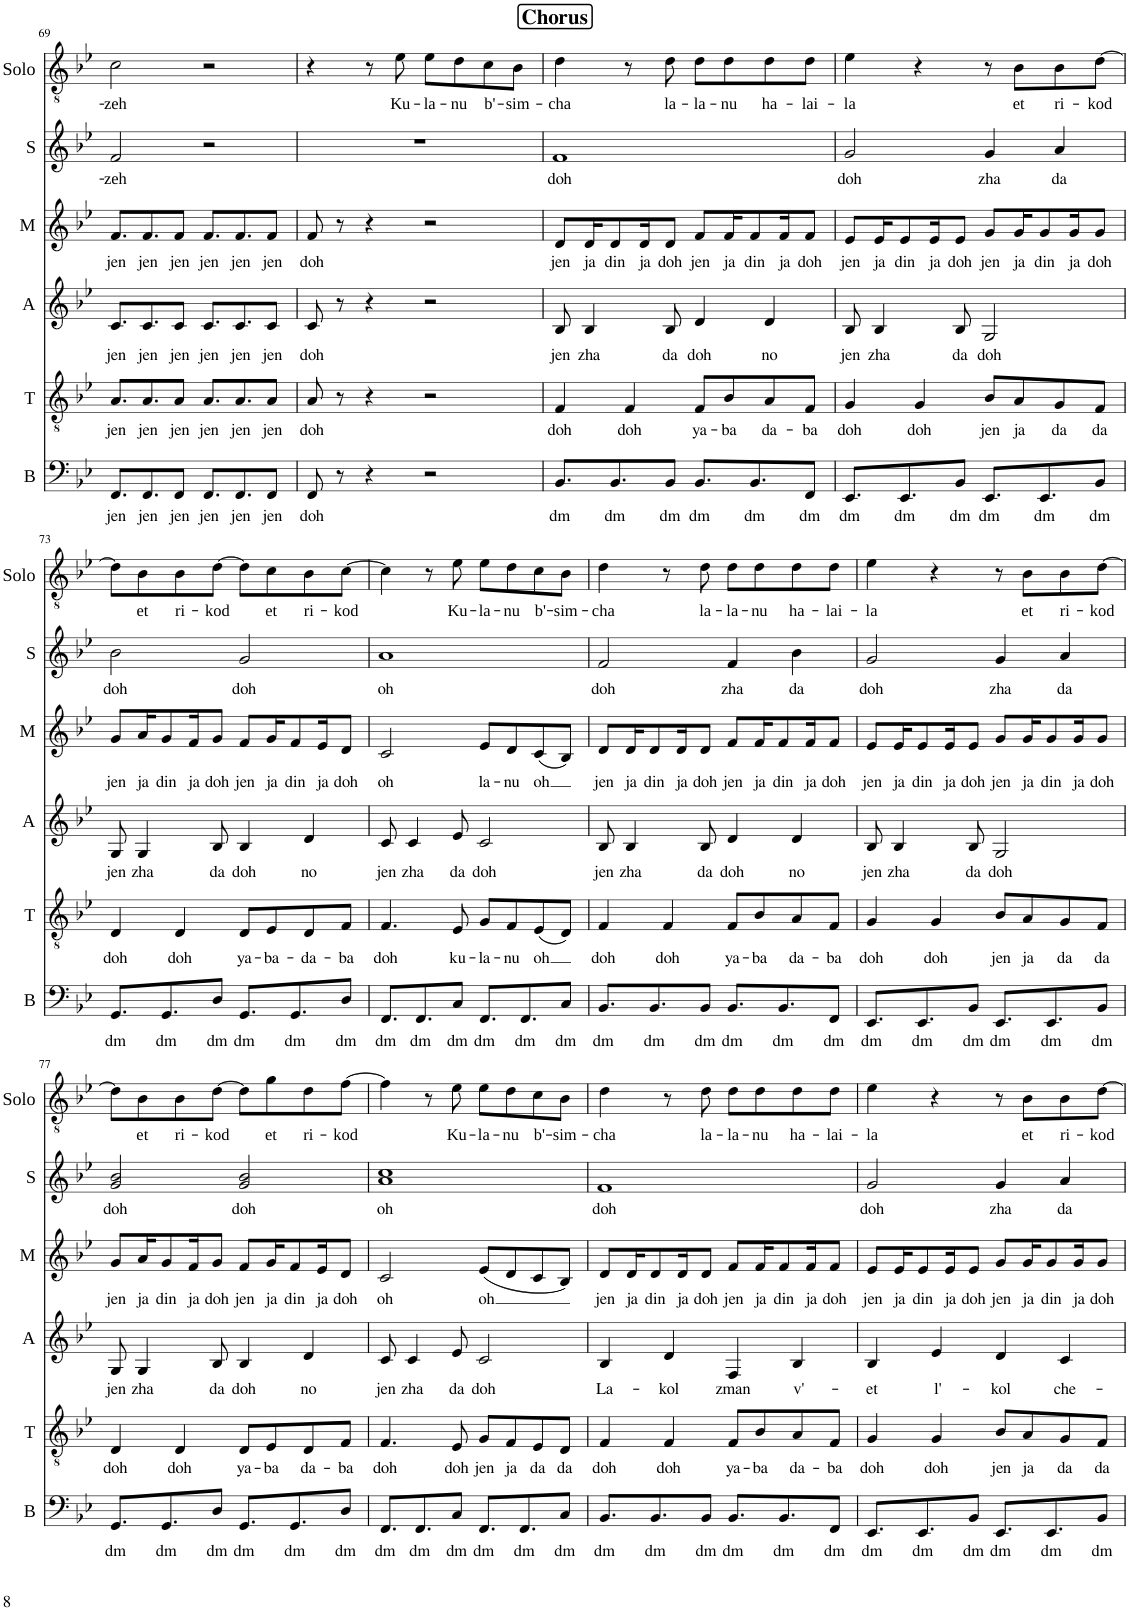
**kern	**text	**kern	**text	**kern	**text	**kern	**text	**kern	**text	**kern	**text
*part6	*part6	*part5	*part5	*part4	*part4	*part3	*part3	*part2	*part2	*part1	*part1
*staff6	*staff6	*staff5	*staff5	*staff4	*staff4	*staff3	*staff3	*staff2	*staff2	*staff1	*staff1
*I"Bass	*	*I"Tenor	*	*I"Alto	*	*I"Mezzo	*	*I"Soprano	*	*I"Solo	*
*I'B	*	*I'T	*	*I'A	*	*I'M	*	*I'S	*	*I'Solo	*
!!LO:PB:g=z
*clefF4	*	*clefGv2	*	*clefG2	*	*clefG2	*	*clefG2	*	*clefGv2	*
*k[b-e-]	*	*k[b-e-]	*	*k[b-e-]	*	*k[b-e-]	*	*k[b-e-]	*	*k[b-e-]	*
*M4/4	*	*M4/4	*	*M4/4	*	*M4/4	*	*M4/4	*	*M4/4	*
=69	=69	=69	=69	=69	=69	=69	=69	=69	=69	=69	=69
!	!LO:LY:b	!	!LO:LY:b	!	!LO:LY:b	!	!LO:LY:b	!	!LO:LY:b	!	!LO:LY:b
8.FF/L	jen	8.A/L	jen	8.c/L	jen	8.f/L	jen	2f/	-zeh	2c\	-zeh
!	!LO:LY:b	!	!LO:LY:b	!	!LO:LY:b	!	!LO:LY:b	!	!	!	!
8.FF/	jen	8.A/	jen	8.c/	jen	8.f/	jen	.	.	.	.
!	!LO:LY:b	!	!LO:LY:b	!	!LO:LY:b	!	!LO:LY:b	!	!	!	!
8FF/J	jen	8A/J	jen	8c/J	jen	8f/J	jen	.	.	.	.
!	!LO:LY:b	!	!LO:LY:b	!	!LO:LY:b	!	!LO:LY:b	!	!	!	!
8.FF/L	jen	8.A/L	jen	8.c/L	jen	8.f/L	jen	2r	.	2r	.
!	!LO:LY:b	!	!LO:LY:b	!	!LO:LY:b	!	!LO:LY:b	!	!	!	!
8.FF/	jen	8.A/	jen	8.c/	jen	8.f/	jen	.	.	.	.
!	!LO:LY:b	!	!LO:LY:b	!	!LO:LY:b	!	!LO:LY:b	!	!	!	!
8FF/J	jen	8A/J	jen	8c/J	jen	8f/J	jen	.	.	.	.
=70	=70	=70	=70	=70	=70	=70	=70	=70	=70	=70	=70
!	!LO:LY:b	!	!LO:LY:b	!	!LO:LY:b	!	!LO:LY:b	!	!	!	!
8FF/	doh	8A/	doh	8c/	doh	8f/	doh	1r	.	4r	.
8r	.	8r	.	8r	.	8r	.	.	.	.	.
4r	.	4r	.	4r	.	4r	.	.	.	8r	.
!	!	!	!	!	!	!	!	!	!	!	!LO:LY:b
.	.	.	.	.	.	.	.	.	.	8e-\	Ku-
!	!	!	!	!	!	!	!	!	!	!	!LO:LY:b
2r	.	2r	.	2r	.	2r	.	.	.	8e-\L	-la-
!	!	!	!	!	!	!	!	!	!	!	!LO:LY:b
.	.	.	.	.	.	.	.	.	.	8d\	-nu
!	!	!	!	!	!	!	!	!	!	!	!LO:LY:b
.	.	.	.	.	.	.	.	.	.	8c\	b'-
!	!	!	!	!	!	!	!	!	!	!	!LO:LY:b
.	.	.	.	.	.	.	.	.	.	8B-\J	-sim-
=71	=71	=71	=71	=71	=71	=71	=71	=71	=71	=71	=71
!	!	!	!	!	!	!	!	!	!	!LO:TX:a:B:t=Chorus	!
!	!LO:LY:b	!	!LO:LY:b	!	!LO:LY:b	!	!LO:LY:b	!	!LO:LY:b	!	!LO:LY:b
8.BB-/L	dm	4F/	doh	8B-/	jen	8d/L	jen	1f	doh	4d\	-cha
!	!	!	!	!	!LO:LY:b	!	!LO:LY:b	!	!	!	!
.	.	.	.	4B-/	zha	16d/K	ja	.	.	.	.
!	!LO:LY:b	!	!	!	!	!	!LO:LY:b	!	!	!	!
8.BB-/	dm	.	.	.	.	8d/	din	.	.	.	.
!	!	!	!LO:LY:b	!	!	!	!	!	!	!	!
.	.	4F/	doh	.	.	.	.	.	.	8r	.
!	!	!	!	!	!	!	!LO:LY:b	!	!	!	!
.	.	.	.	.	.	16d/K	ja	.	.	.	.
!	!LO:LY:b	!	!	!	!LO:LY:b	!	!LO:LY:b	!	!	!	!LO:LY:b
8BB-/J	dm	.	.	8B-/	da	8d/J	doh	.	.	8d\	la-
!	!LO:LY:b	!	!LO:LY:b	!	!LO:LY:b	!	!LO:LY:b	!	!	!	!LO:LY:b
8.BB-/L	dm	8F/L	ya-	4d/	doh	8f/L	jen	.	.	8d\L	-la-
!	!	!	!LO:LY:b	!	!	!	!LO:LY:b	!	!	!	!LO:LY:b
.	.	8B-/	-ba	.	.	16f/K	ja	.	.	8d\	-nu
!	!LO:LY:b	!	!	!	!	!	!LO:LY:b	!	!	!	!
8.BB-/	dm	.	.	.	.	8f/	din	.	.	.	.
!	!	!	!LO:LY:b	!	!LO:LY:b	!	!	!	!	!	!LO:LY:b
.	.	8A/	da-	4d/	no	.	.	.	.	8d\	ha-
!	!	!	!	!	!	!	!LO:LY:b	!	!	!	!
.	.	.	.	.	.	16f/K	ja	.	.	.	.
!	!LO:LY:b	!	!LO:LY:b	!	!	!	!LO:LY:b	!	!	!	!LO:LY:b
8FF/J	dm	8F/J	-ba	.	.	8f/J	doh	.	.	8d\J	-lai-
=72	=72	=72	=72	=72	=72	=72	=72	=72	=72	=72	=72
!	!LO:LY:b	!	!LO:LY:b	!	!LO:LY:b	!	!LO:LY:b	!	!LO:LY:b	!	!LO:LY:b
8.EE-/L	dm	4G/	doh	8B-/	jen	8e-/L	jen	2g/	doh	4e-\	-la
!	!	!	!	!	!LO:LY:b	!	!LO:LY:b	!	!	!	!
.	.	.	.	4B-/	zha	16e-/K	ja	.	.	.	.
!	!LO:LY:b	!	!	!	!	!	!LO:LY:b	!	!	!	!
8.EE-/	dm	.	.	.	.	8e-/	din	.	.	.	.
!	!	!	!LO:LY:b	!	!	!	!	!	!	!	!
.	.	4G/	doh	.	.	.	.	.	.	4r	.
!	!	!	!	!	!	!	!LO:LY:b	!	!	!	!
.	.	.	.	.	.	16e-/K	ja	.	.	.	.
!	!LO:LY:b	!	!	!	!LO:LY:b	!	!LO:LY:b	!	!	!	!
8BB-/J	dm	.	.	8B-/	da	8e-/J	doh	.	.	.	.
!	!LO:LY:b	!	!LO:LY:b	!	!LO:LY:b	!	!LO:LY:b	!	!LO:LY:b	!	!
8.EE-/L	dm	8B-/L	jen	2G/	doh	8g/L	jen	4g/	zha	8r	.
!	!	!	!LO:LY:b	!	!	!	!LO:LY:b	!	!	!	!LO:LY:b
.	.	8A/	ja	.	.	16g/K	ja	.	.	8B-\L	et
!	!LO:LY:b	!	!	!	!	!	!LO:LY:b	!	!	!	!
8.EE-/	dm	.	.	.	.	8g/	din	.	.	.	.
!	!	!	!LO:LY:b	!	!	!	!	!	!LO:LY:b	!	!LO:LY:b
.	.	8G/	da	.	.	.	.	4a/	da	8B-\	ri-
!	!	!	!	!	!	!	!LO:LY:b	!	!	!	!
.	.	.	.	.	.	16g/K	ja	.	.	.	.
!	!LO:LY:b	!	!LO:LY:b	!	!	!	!LO:LY:b	!	!	!	!LO:LY:b
8BB-/J	dm	8F/J	da	.	.	8g/J	doh	.	.	[8d\J	-kod
!!LO:LB:g=z
=73	=73	=73	=73	=73	=73	=73	=73	=73	=73	=73	=73
!	!LO:LY:b	!	!LO:LY:b	!	!LO:LY:b	!	!LO:LY:b	!	!LO:LY:b	!	!
8.GG/L	dm	4D/	doh	8G/	jen	8g/L	jen	2b-\	doh	8d\L]	.
!	!	!	!	!	!LO:LY:b	!	!LO:LY:b	!	!	!	!LO:LY:b
.	.	.	.	4G/	zha	16a/K	ja	.	.	8B-\	et
!	!LO:LY:b	!	!	!	!	!	!LO:LY:b	!	!	!	!
8.GG/	dm	.	.	.	.	8g/	din	.	.	.	.
!	!	!	!LO:LY:b	!	!	!	!	!	!	!	!LO:LY:b
.	.	4D/	doh	.	.	.	.	.	.	8B-\	ri-
!	!	!	!	!	!	!	!LO:LY:b	!	!	!	!
.	.	.	.	.	.	16f/K	ja	.	.	.	.
!	!LO:LY:b	!	!	!	!LO:LY:b	!	!LO:LY:b	!	!	!	!LO:LY:b
8D/J	dm	.	.	8B-/	da	8g/J	doh	.	.	[8d\J	-kod
!	!LO:LY:b	!	!LO:LY:b	!	!LO:LY:b	!	!LO:LY:b	!	!LO:LY:b	!	!
8.GG/L	dm	8D/L	ya-	4B-/	doh	8f/L	jen	2g/	doh	8d\L]	.
!	!	!	!LO:LY:b	!	!	!	!LO:LY:b	!	!	!	!LO:LY:b
.	.	8E-/	-ba-	.	.	16g/K	ja	.	.	8c\	et
!	!LO:LY:b	!	!	!	!	!	!LO:LY:b	!	!	!	!
8.GG/	dm	.	.	.	.	8f/	din	.	.	.	.
!	!	!	!LO:LY:b	!	!LO:LY:b	!	!	!	!	!	!LO:LY:b
.	.	8D/	-da-	4d/	no	.	.	.	.	8B-\	ri-
!	!	!	!	!	!	!	!LO:LY:b	!	!	!	!
.	.	.	.	.	.	16e-/K	ja	.	.	.	.
!	!LO:LY:b	!	!LO:LY:b	!	!	!	!LO:LY:b	!	!	!	!LO:LY:b
8D/J	dm	8F/J	-ba	.	.	8d/J	doh	.	.	[8c\J	-kod
=74	=74	=74	=74	=74	=74	=74	=74	=74	=74	=74	=74
!	!LO:LY:b	!	!LO:LY:b	!	!LO:LY:b	!	!LO:LY:b	!	!LO:LY:b	!	!
8.FF/L	dm	4.F/	doh	8c/	jen	2c/	oh	1a	oh	4c\]	.
!	!	!	!	!	!LO:LY:b	!	!	!	!	!	!
.	.	.	.	4c/	zha	.	.	.	.	.	.
!	!LO:LY:b	!	!	!	!	!	!	!	!	!	!
8.FF/	dm	.	.	.	.	.	.	.	.	.	.
.	.	.	.	.	.	.	.	.	.	8r	.
!	!LO:LY:b	!	!LO:LY:b	!	!LO:LY:b	!	!	!	!	!	!LO:LY:b
8C/J	dm	8E-/	ku-	8e-/	da	.	.	.	.	8e-\	Ku-
!	!LO:LY:b	!	!LO:LY:b	!	!LO:LY:b	!	!LO:LY:b	!	!	!	!LO:LY:b
8.FF/L	dm	8G/L	-la-	2c/	doh	8e-/L	la-	.	.	8e-\L	-la-
!	!	!	!LO:LY:b	!	!	!	!LO:LY:b	!	!	!	!LO:LY:b
.	.	8F/	-nu	.	.	8d/	-nu	.	.	8d\	-nu
!	!LO:LY:b	!	!	!	!	!	!	!	!	!	!
8.FF/	dm	.	.	.	.	.	.	.	.	.	.
!	!	!	!LO:LY:b	!	!	!	!LO:LY:b	!	!	!	!LO:LY:b
.	.	(8E-/	oh	.	.	(8c/	oh	.	.	8c\	b'-
!	!LO:LY:b	!	!	!	!	!	!	!	!	!	!LO:LY:b
8C/J	dm	8D/J)	.	.	.	8B-/J)	.	.	.	8B-\J	-sim-
=75	=75	=75	=75	=75	=75	=75	=75	=75	=75	=75	=75
!	!LO:LY:b	!	!LO:LY:b	!	!LO:LY:b	!	!LO:LY:b	!	!LO:LY:b	!	!LO:LY:b
8.BB-/L	dm	4F/	doh	8B-/	jen	8d/L	jen	2f/	doh	4d\	-cha
!	!	!	!	!	!LO:LY:b	!	!LO:LY:b	!	!	!	!
.	.	.	.	4B-/	zha	16d/K	ja	.	.	.	.
!	!LO:LY:b	!	!	!	!	!	!LO:LY:b	!	!	!	!
8.BB-/	dm	.	.	.	.	8d/	din	.	.	.	.
!	!	!	!LO:LY:b	!	!	!	!	!	!	!	!
.	.	4F/	doh	.	.	.	.	.	.	8r	.
!	!	!	!	!	!	!	!LO:LY:b	!	!	!	!
.	.	.	.	.	.	16d/K	ja	.	.	.	.
!	!LO:LY:b	!	!	!	!LO:LY:b	!	!LO:LY:b	!	!	!	!LO:LY:b
8BB-/J	dm	.	.	8B-/	da	8d/J	doh	.	.	8d\	la-
!	!LO:LY:b	!	!LO:LY:b	!	!LO:LY:b	!	!LO:LY:b	!	!LO:LY:b	!	!LO:LY:b
8.BB-/L	dm	8F/L	ya-	4d/	doh	8f/L	jen	4f/	zha	8d\L	-la-
!	!	!	!LO:LY:b	!	!	!	!LO:LY:b	!	!	!	!LO:LY:b
.	.	8B-/	-ba	.	.	16f/K	ja	.	.	8d\	-nu
!	!LO:LY:b	!	!	!	!	!	!LO:LY:b	!	!	!	!
8.BB-/	dm	.	.	.	.	8f/	din	.	.	.	.
!	!	!	!LO:LY:b	!	!LO:LY:b	!	!	!	!LO:LY:b	!	!LO:LY:b
.	.	8A/	da-	4d/	no	.	.	4b-\	da	8d\	ha-
!	!	!	!	!	!	!	!LO:LY:b	!	!	!	!
.	.	.	.	.	.	16f/K	ja	.	.	.	.
!	!LO:LY:b	!	!LO:LY:b	!	!	!	!LO:LY:b	!	!	!	!LO:LY:b
8FF/J	dm	8F/J	-ba	.	.	8f/J	doh	.	.	8d\J	-lai-
=76	=76	=76	=76	=76	=76	=76	=76	=76	=76	=76	=76
!	!LO:LY:b	!	!LO:LY:b	!	!LO:LY:b	!	!LO:LY:b	!	!LO:LY:b	!	!LO:LY:b
8.EE-/L	dm	4G/	doh	8B-/	jen	8e-/L	jen	2g/	doh	4e-\	-la
!	!	!	!	!	!LO:LY:b	!	!LO:LY:b	!	!	!	!
.	.	.	.	4B-/	zha	16e-/K	ja	.	.	.	.
!	!LO:LY:b	!	!	!	!	!	!LO:LY:b	!	!	!	!
8.EE-/	dm	.	.	.	.	8e-/	din	.	.	.	.
!	!	!	!LO:LY:b	!	!	!	!	!	!	!	!
.	.	4G/	doh	.	.	.	.	.	.	4r	.
!	!	!	!	!	!	!	!LO:LY:b	!	!	!	!
.	.	.	.	.	.	16e-/K	ja	.	.	.	.
!	!LO:LY:b	!	!	!	!LO:LY:b	!	!LO:LY:b	!	!	!	!
8BB-/J	dm	.	.	8B-/	da	8e-/J	doh	.	.	.	.
!	!LO:LY:b	!	!LO:LY:b	!	!LO:LY:b	!	!LO:LY:b	!	!LO:LY:b	!	!
8.EE-/L	dm	8B-/L	jen	2G/	doh	8g/L	jen	4g/	zha	8r	.
!	!	!	!LO:LY:b	!	!	!	!LO:LY:b	!	!	!	!LO:LY:b
.	.	8A/	ja	.	.	16g/K	ja	.	.	8B-\L	et
!	!LO:LY:b	!	!	!	!	!	!LO:LY:b	!	!	!	!
8.EE-/	dm	.	.	.	.	8g/	din	.	.	.	.
!	!	!	!LO:LY:b	!	!	!	!	!	!LO:LY:b	!	!LO:LY:b
.	.	8G/	da	.	.	.	.	4a/	da	8B-\	ri-
!	!	!	!	!	!	!	!LO:LY:b	!	!	!	!
.	.	.	.	.	.	16g/K	ja	.	.	.	.
!	!LO:LY:b	!	!LO:LY:b	!	!	!	!LO:LY:b	!	!	!	!LO:LY:b
8BB-/J	dm	8F/J	da	.	.	8g/J	doh	.	.	[8d\J	-kod
!!LO:LB:g=z
=77	=77	=77	=77	=77	=77	=77	=77	=77	=77	=77	=77
!	!LO:LY:b	!	!LO:LY:b	!	!LO:LY:b	!	!LO:LY:b	!	!LO:LY:b	!	!
8.GG/L	dm	4D/	doh	8G/	jen	8g/L	jen	2g/ 2b-/	doh	8d\L]	.
!	!	!	!	!	!LO:LY:b	!	!LO:LY:b	!	!	!	!LO:LY:b
.	.	.	.	4G/	zha	16a/K	ja	.	.	8B-\	et
!	!LO:LY:b	!	!	!	!	!	!LO:LY:b	!	!	!	!
8.GG/	dm	.	.	.	.	8g/	din	.	.	.	.
!	!	!	!LO:LY:b	!	!	!	!	!	!	!	!LO:LY:b
.	.	4D/	doh	.	.	.	.	.	.	8B-\	ri-
!	!	!	!	!	!	!	!LO:LY:b	!	!	!	!
.	.	.	.	.	.	16f/K	ja	.	.	.	.
!	!LO:LY:b	!	!	!	!LO:LY:b	!	!LO:LY:b	!	!	!	!LO:LY:b
8D/J	dm	.	.	8B-/	da	8g/J	doh	.	.	[8d\J	-kod
!	!LO:LY:b	!	!LO:LY:b	!	!LO:LY:b	!	!LO:LY:b	!	!LO:LY:b	!	!
8.GG/L	dm	8D/L	ya-	4B-/	doh	8f/L	jen	2g/ 2b-/	doh	8d\L]	.
!	!	!	!LO:LY:b	!	!	!	!LO:LY:b	!	!	!	!LO:LY:b
.	.	8E-/	-ba	.	.	16g/K	ja	.	.	8g\	et
!	!LO:LY:b	!	!	!	!	!	!LO:LY:b	!	!	!	!
8.GG/	dm	.	.	.	.	8f/	din	.	.	.	.
!	!	!	!LO:LY:b	!	!LO:LY:b	!	!	!	!	!	!LO:LY:b
.	.	8D/	da-	4d/	no	.	.	.	.	8d\	ri-
!	!	!	!	!	!	!	!LO:LY:b	!	!	!	!
.	.	.	.	.	.	16e-/K	ja	.	.	.	.
!	!LO:LY:b	!	!LO:LY:b	!	!	!	!LO:LY:b	!	!	!	!LO:LY:b
8D/J	dm	8F/J	-ba	.	.	8d/J	doh	.	.	[8f\J	-kod
=78	=78	=78	=78	=78	=78	=78	=78	=78	=78	=78	=78
!	!LO:LY:b	!	!LO:LY:b	!	!LO:LY:b	!	!LO:LY:b	!	!LO:LY:b	!	!
8.FF/L	dm	4.F/	doh	8c/	jen	2c/	oh	1a 1cc	oh	4f\]	.
!	!	!	!	!	!LO:LY:b	!	!	!	!	!	!
.	.	.	.	4c/	zha	.	.	.	.	.	.
!	!LO:LY:b	!	!	!	!	!	!	!	!	!	!
8.FF/	dm	.	.	.	.	.	.	.	.	.	.
.	.	.	.	.	.	.	.	.	.	8r	.
!	!LO:LY:b	!	!LO:LY:b	!	!LO:LY:b	!	!	!	!	!	!LO:LY:b
8C/J	dm	8E-/	doh	8e-/	da	.	.	.	.	8e-\	Ku-
!	!LO:LY:b	!	!LO:LY:b	!	!LO:LY:b	!	!LO:LY:b	!	!	!	!LO:LY:b
8.FF/L	dm	8G/L	jen	2c/	doh	(8e-/L	oh	.	.	8e-\L	-la-
!	!	!	!LO:LY:b	!	!	!	!	!	!	!	!LO:LY:b
.	.	8F/	ja	.	.	8d/	.	.	.	8d\	-nu
!	!LO:LY:b	!	!	!	!	!	!	!	!	!	!
8.FF/	dm	.	.	.	.	.	.	.	.	.	.
!	!	!	!LO:LY:b	!	!	!	!	!	!	!	!LO:LY:b
.	.	8E-/	da	.	.	8c/	.	.	.	8c\	b'-
!	!LO:LY:b	!	!LO:LY:b	!	!	!	!	!	!	!	!LO:LY:b
8C/J	dm	8D/J	da	.	.	8B-/J)	.	.	.	8B-\J	-sim-
=79	=79	=79	=79	=79	=79	=79	=79	=79	=79	=79	=79
!	!LO:LY:b	!	!LO:LY:b	!	!LO:LY:b	!	!LO:LY:b	!	!LO:LY:b	!	!LO:LY:b
8.BB-/L	dm	4F/	doh	4B-/	La-	8d/L	jen	1f	doh	4d\	-cha
!	!	!	!	!	!	!	!LO:LY:b	!	!	!	!
.	.	.	.	.	.	16d/K	ja	.	.	.	.
!	!LO:LY:b	!	!	!	!	!	!LO:LY:b	!	!	!	!
8.BB-/	dm	.	.	.	.	8d/	din	.	.	.	.
!	!	!	!LO:LY:b	!	!LO:LY:b	!	!	!	!	!	!
.	.	4F/	doh	4d/	-kol	.	.	.	.	8r	.
!	!	!	!	!	!	!	!LO:LY:b	!	!	!	!
.	.	.	.	.	.	16d/K	ja	.	.	.	.
!	!LO:LY:b	!	!	!	!	!	!LO:LY:b	!	!	!	!LO:LY:b
8BB-/J	dm	.	.	.	.	8d/J	doh	.	.	8d\	la-
!	!LO:LY:b	!	!LO:LY:b	!	!LO:LY:b	!	!LO:LY:b	!	!	!	!LO:LY:b
8.BB-/L	dm	8F/L	ya-	4F/	zman	8f/L	jen	.	.	8d\L	-la-
!	!	!	!LO:LY:b	!	!	!	!LO:LY:b	!	!	!	!LO:LY:b
.	.	8B-/	-ba	.	.	16f/K	ja	.	.	8d\	-nu
!	!LO:LY:b	!	!	!	!	!	!LO:LY:b	!	!	!	!
8.BB-/	dm	.	.	.	.	8f/	din	.	.	.	.
!	!	!	!LO:LY:b	!	!LO:LY:b	!	!	!	!	!	!LO:LY:b
.	.	8A/	da-	4B-/	v'-	.	.	.	.	8d\	ha-
!	!	!	!	!	!	!	!LO:LY:b	!	!	!	!
.	.	.	.	.	.	16f/K	ja	.	.	.	.
!	!LO:LY:b	!	!LO:LY:b	!	!	!	!LO:LY:b	!	!	!	!LO:LY:b
8FF/J	dm	8F/J	-ba	.	.	8f/J	doh	.	.	8d\J	-lai-
=80	=80	=80	=80	=80	=80	=80	=80	=80	=80	=80	=80
!	!LO:LY:b	!	!LO:LY:b	!	!LO:LY:b	!	!LO:LY:b	!	!LO:LY:b	!	!LO:LY:b
8.EE-/L	dm	4G/	doh	4B-/	-et	8e-/L	jen	2g/	doh	4e-\	-la
!	!	!	!	!	!	!	!LO:LY:b	!	!	!	!
.	.	.	.	.	.	16e-/K	ja	.	.	.	.
!	!LO:LY:b	!	!	!	!	!	!LO:LY:b	!	!	!	!
8.EE-/	dm	.	.	.	.	8e-/	din	.	.	.	.
!	!	!	!LO:LY:b	!	!LO:LY:b	!	!	!	!	!	!
.	.	4G/	doh	4e-/	l'-	.	.	.	.	4r	.
!	!	!	!	!	!	!	!LO:LY:b	!	!	!	!
.	.	.	.	.	.	16e-/K	ja	.	.	.	.
!	!LO:LY:b	!	!	!	!	!	!LO:LY:b	!	!	!	!
8BB-/J	dm	.	.	.	.	8e-/J	doh	.	.	.	.
!	!LO:LY:b	!	!LO:LY:b	!	!LO:LY:b	!	!LO:LY:b	!	!LO:LY:b	!	!
8.EE-/L	dm	8B-/L	jen	4d/	-kol	8g/L	jen	4g/	zha	8r	.
!	!	!	!LO:LY:b	!	!	!	!LO:LY:b	!	!	!	!LO:LY:b
.	.	8A/	ja	.	.	16g/K	ja	.	.	8B-\L	et
!	!LO:LY:b	!	!	!	!	!	!LO:LY:b	!	!	!	!
8.EE-/	dm	.	.	.	.	8g/	din	.	.	.	.
!	!	!	!LO:LY:b	!	!LO:LY:b	!	!	!	!LO:LY:b	!	!LO:LY:b
.	.	8G/	da	4c/	che-	.	.	4a/	da	8B-\	ri-
!	!	!	!	!	!	!	!LO:LY:b	!	!	!	!
.	.	.	.	.	.	16g/K	ja	.	.	.	.
!	!LO:LY:b	!	!LO:LY:b	!	!	!	!LO:LY:b	!	!	!	!LO:LY:b
8BB-/J	dm	8F/J	da	.	.	8g/J	doh	.	.	[8d\J	-kod
=	=	=	=	=	=	=	=	=	=	=	=
*-	*-	*-	*-	*-	*-	*-	*-	*-	*-	*-	*-
